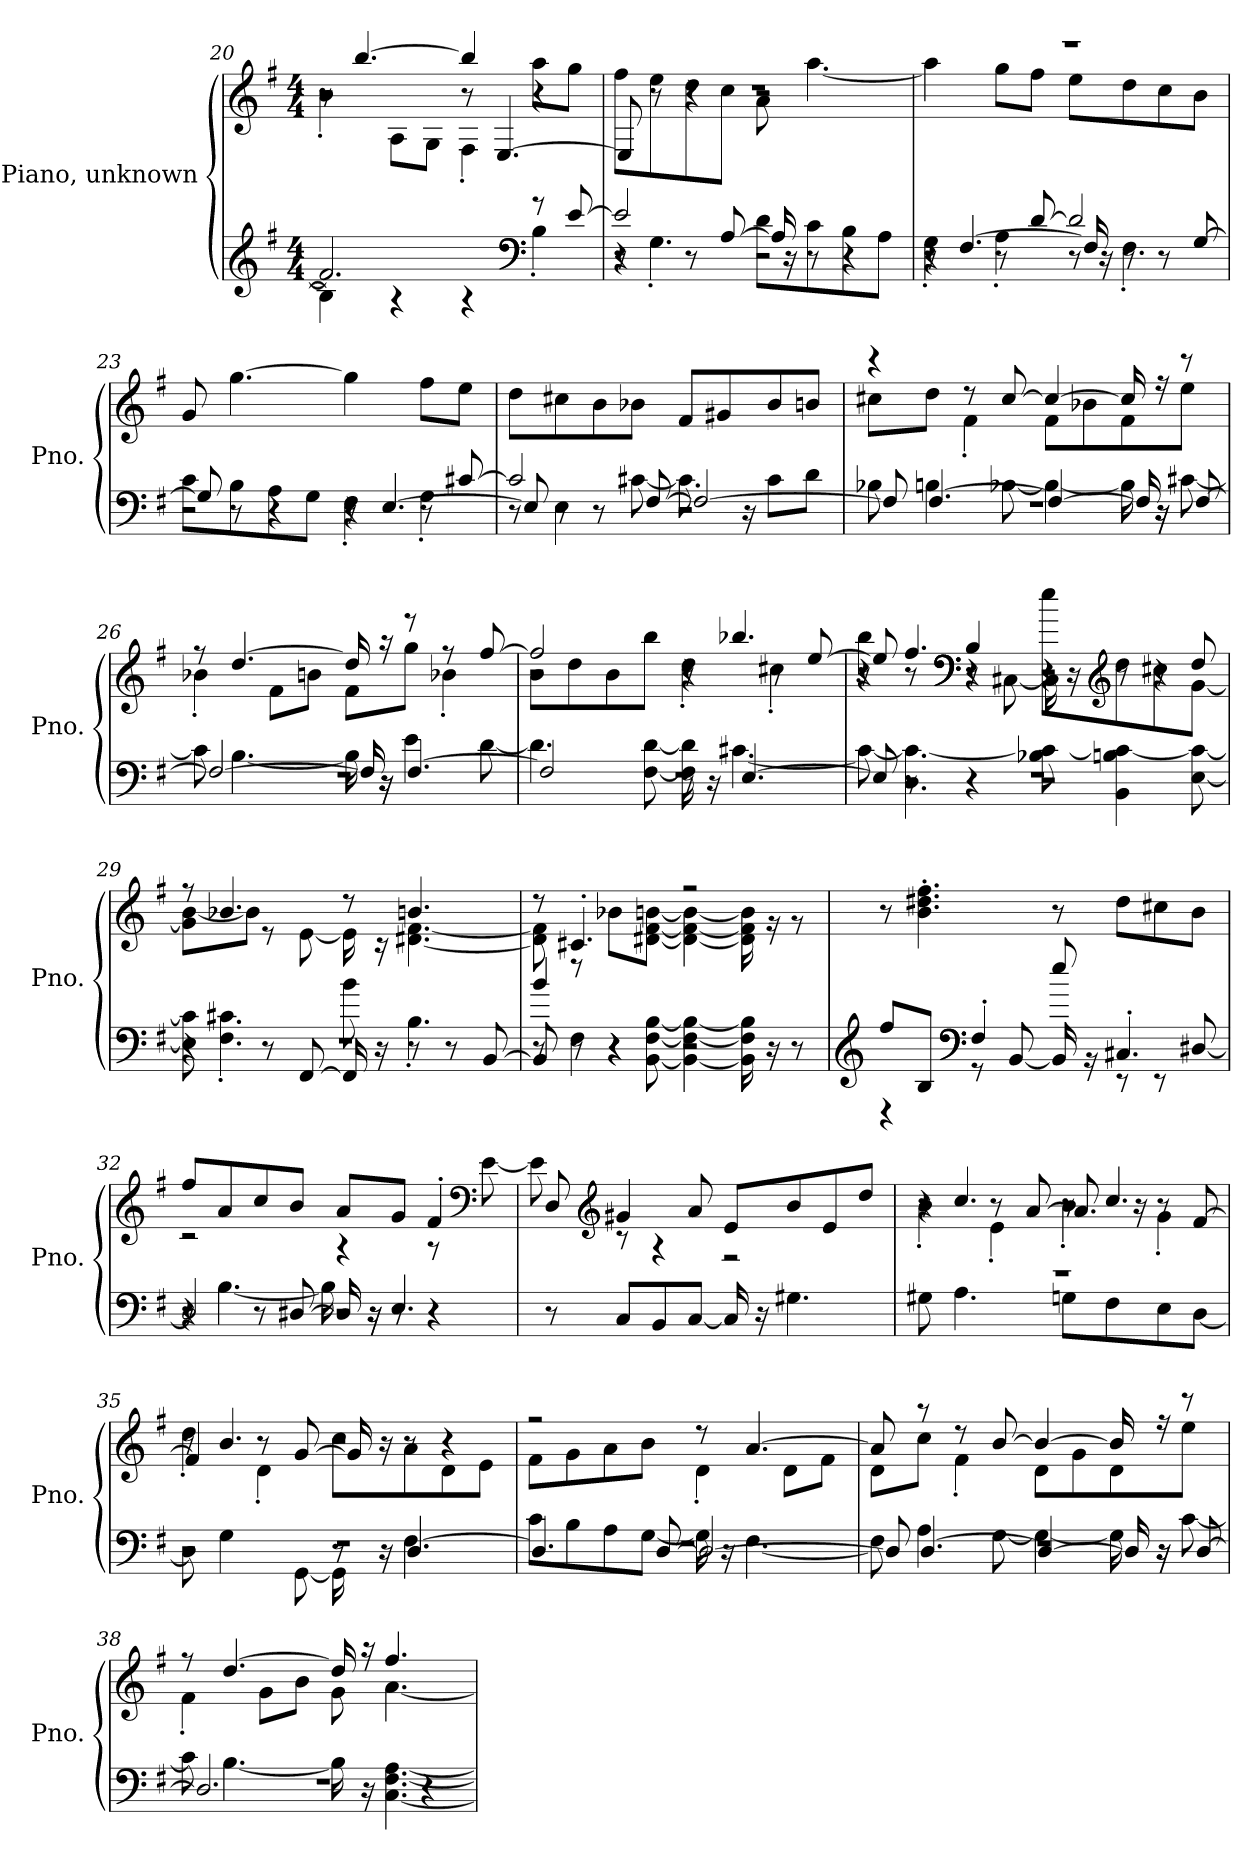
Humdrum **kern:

**kern	**kern
*part1	*part1
*staff2	*staff1
*I"Piano, unknown	*
*I'Pno.	*
!!LO:LB:g=z
*clefG2	*clefG2
*k[f#]	*k[f#]
*M4/4	*M4/4
=20	=20
*^	*^
*	*	*	*^
2.f#/]	4B\]	8r	4b'\	2r
.	.	[4.bb/	.	.
.	4r	.	8A\L	.
.	.	.	8G\J	.
.	4r	4bb/]	4F#'\	8r
.	.	.	.	[4.E/
*clefF4	*	*	*	*
8r	4B'\	4r	8aa\L	.
[8e/	.	.	8gg\J	.
=21	=21	=21	=21	=21
*	*^	*	*	*
2e/]	8r	4r	1r	8ff#\L	8E/]
.	4.G'\	.	.	8ee\	8r
.	.	8r	.	8dd\	4r
.	.	[8A/	.	8cc\J	.
2r	8d\L	16A/]	.	8a\	2r
.	.	16r	.	.	.
.	8c\	8r	.	[4.aa\	.
.	8B\	4r	.	.	.
.	8A\J	.	.	.	.
*	*	*	*	*v	*v
=22	=22	=22	=22	=22
4r	4G'\	8r	1r	4aa\]
.	.	[4.F#/	.	.
8r	4A'\	.	.	8gg\L
[8d/	.	.	.	8ff#\J
2d/]	8r	16F#/]	.	8ee\L
.	.	16r	.	.
.	4.F#'\	8r	.	8dd\
.	.	8r	.	8cc\
.	.	[8G/	.	8b\J
*	*	*	*v	*v
!!LO:LB:g=z
=23	=23	=23	=23
2r	8c\L	8G/]	8g/
.	8B\	8r	[4.gg\
.	8A\	4r	.
.	8G\J	.	.
4r	4F#'\	8r	4gg\]
.	.	[4.E/	.
8r	4G'\	.	8ff#\L
[8c#X/	.	.	8ee\J
=24	=24	=24	=24
2c#/]	8r	8E/]	8dd\L
.	4E\	8r	8cc#X\
.	.	8r	8b\
.	[8c#X\	[8F#/	8b-X\J
2r	8.c#\]	2F#/_	8f#/L
.	.	.	8g#X/
.	16r	.	.
.	8c#\L	.	8b-/
.	8d\J	.	8bn/J
=25	=25	=25	=25
*	*	*	*^
1r	8B-X\	8F#/]	4r	8cc#X\L
.	4Bn\	[4.F#/	.	8dd\J
.	.	.	8r	4f#'\
.	[8B-X\	.	[8cc#/	.
.	4B-\_	4F#/_	4cc#/_	8f#\L
.	.	.	.	8b-X\
.	16B-\]	16F#/]	16cc#/]	8f#\
.	16r	16r	16r	.
.	[8c#X\	[8F#/	8r	8ee\J
!!LO:LB:g=z	!!
=26	=26	=26	=26	=26
1r	8c#\]	2F#/_	8r	4b-X'\
.	[4.B\	.	[4.dd/	.
.	.	.	.	8f#\L
.	.	.	.	8bn\J
.	16B\]	16F#/]	16dd/]	8f#\L
.	16r	16r	16r	.
.	4e\	[4.F#/	8r	8gg\J
.	.	.	8r	4b-X'\
.	[8d\	.	[8ff#/	.
=27	=27	=27	=27	=27
*	*	*	*	*^
1r	4.d\]	2F#/]	2ff#/]	8b\L	2r
.	.	.	.	8dd\	.
.	.	.	.	8b\	.
.	[8F#\ [8d\	.	.	8bb\J	.
.	16F#\] 16d\]	8r	8r	4dd'\	4r
.	16r	.	.	.	.
.	[4.c#X\	[4.E/	4.bb-X/	.	.
.	.	.	.	4cc#X'\	8r
.	.	.	.	.	[8ee/
!!LO:LB:g=z
=28	=28	=28	=28	=28	=28
*	*	*	*	*	*^
1r	8c#\_	8E/]	8r	4bb'\	8ee/]	4r
.	4.D\ 4.c#\_	8r	4.ff#/	.	8r	.
*	*	*	*clefF4	*	*	*
.	.	4r	.	4r	4B/	8r
.	.	.	.	.	.	[8C#X\
.	8B-X\ 8c#\_	2r	4r	8ee\L	2r	16C#\]
.	.	.	.	.	.	16r
*	*	*	*clefG2	*	*	*
.	4BB\ 4Bn\ 4c#\_	.	.	8dd\	.	8r
.	.	.	8r	8cc#X\	.	4r
.	[8E\ 8c#\_	.	8dd/	[8g\J	.	.
*	*	*	*	*v	*v	*v
=29	=29	=29	=29	=29
1r	8E\] 8c#\]	4r	8r	8g\] [8b\L
.	4.F#\' 4.c#X\'	.	4.b-X/	8b\J]
.	.	8r	.	8r
.	.	[8FF#/	.	[8e\
.	8b\	16FF#/]	8r	16e\]
.	.	16r	.	16r
.	4.B'\	8r	4.bn/	[4.d#X\ [4.f#\
.	.	8r	.	.
.	.	[8BB/	.	.
!!LO:LB:g=z	!!
=30	=30	=30	=30	=30
4b/	8r	8BB/]	8r	8d#\] 8f#\]
.	4F#\	8r	4.c#X'/	8r
4r	.	4r	.	8b-X\L
.	[8BB\ [8F#\ [8B\	.	.	[8d#X\ [8f#\ [8bn\J
2r	4BB\_ 4F#\_ 4B\_	2r	2r	4d#\_ 4f#\_ 4b\_
.	16BB\] 16F#\] 16B\]	.	.	16d#\] 16f#\] 16b\]
.	16r	.	.	16r
.	8r	.	.	8r
*v	*v	*v	*	*
*	*v	*v
=31	=31
*clefG2	*
*^	*
8ff#/L	4r	8r
8B/J	.	4.b\' 4.dd#X\' 4.ff#\'
*clefF4	*	*
4F#'/	8r	.
.	[8BB/	.
8ee/	16BB/]	8r
.	16r	.
4.C#X'/	8r	8dd#\L
.	8r	8cc#X\
.	[8D#X/	8b\J
!!LO:PB:g=z
=32	=32	=32
*	*^	*^
4r	8r	2D#/]	8ff#/L	2r
.	[4.B\	.	8a/	.
8r	.	.	8cc/	.
[8D#X/	.	.	8b/J	.
16D#/]	16B\]	2r	8a/L	4r
16r	16r	.	.	.
4.E/	8r	.	8g/J	.
.	4r	.	4f#'/	8r
*	*	*	*clefF4	*
.	.	.	.	[8e\
*v	*v	*v	*	*
=33	=33	=33
8r	8D/	8e\]
*	*clefG2	*
8C/L	4g#X/	8r
8BB/	.	4r
[8C/J	8a/	.
16C/]	8e/L	2r
16r	.	.
4.G#X\	8b/	.
.	8e/	.
.	8dd/J	.
=34	=34	=34
*^	*	*^
1r	8G#X\	8r	4b'\	4r
.	4.A\	4.cc/	.	.
.	.	.	4e'\	8r
.	.	.	.	[8a/
.	8Gn\L	8r	4b'\	8.a/]
.	8F#\	4.cc/	.	.
.	.	.	.	16r
.	8E\	.	4g'\	8r
.	[8D\J	.	.	[8f#/
!!LO:LB:g=z	!!	!!
=35	=35	=35	=35	=35
*	*^	*	*	*
1r	8D\]	2r	8r	4dd'\	4f#/]
.	4G\	.	4.b/	.	.
.	.	.	.	4d'\	8r
.	[8GG\	.	.	.	[8g/
.	16GG\]	8r	2r	8cc\L	16g/]
.	16r	.	.	.	16r
.	4.F#\	[4.D/	.	8a\	8r
.	.	.	.	8d\	4r
.	.	.	.	8e\J	.
*	*	*	*	*v	*v
=36	=36	=36	=36	=36
1r	8c\L	4.D/]	2r	8f#\L
.	8B\	.	.	8g\
.	8A\	.	.	8a\
.	[8G\J	[8D/	.	8b\J
.	16G\]	2D/_	8r	4d'\
.	16r	.	.	.
.	[4.F#\	.	[4.a/	.
.	.	.	.	8d\L
.	.	.	.	8f#\J
=37	=37	=37	=37	=37
1r	8F#\]	8D/]	8a/]	8d\L
.	4A\	[4.D/	8r	8cc\J
.	.	.	8r	4f#'\
.	[8G\	.	[8b/	.
.	4G\_	4D/_	4b/_	8d\L
.	.	.	.	8g\
.	16G\]	16D/]	16b/]	8d\
.	16r	16r	16r	.
.	[8c\	[8D/	8r	8ee\J
!!LO:LB:g=z	!!
=38	=38	=38	=38	=38
1r	8c\]	2.D/]	8r	4f#'\
.	[4.B\	.	[4.dd/	.
.	.	.	.	8g\L
.	.	.	.	8b\J
.	16B\]	.	16dd/]	8g\
.	16r	.	16r	.
.	[4.C\ [4.F#\ [4.A\	.	4.ff#/	[4.a\
.	.	4r	.	.
*v	*v	*v	*	*
*	*v	*v
=	=
*-	*-
